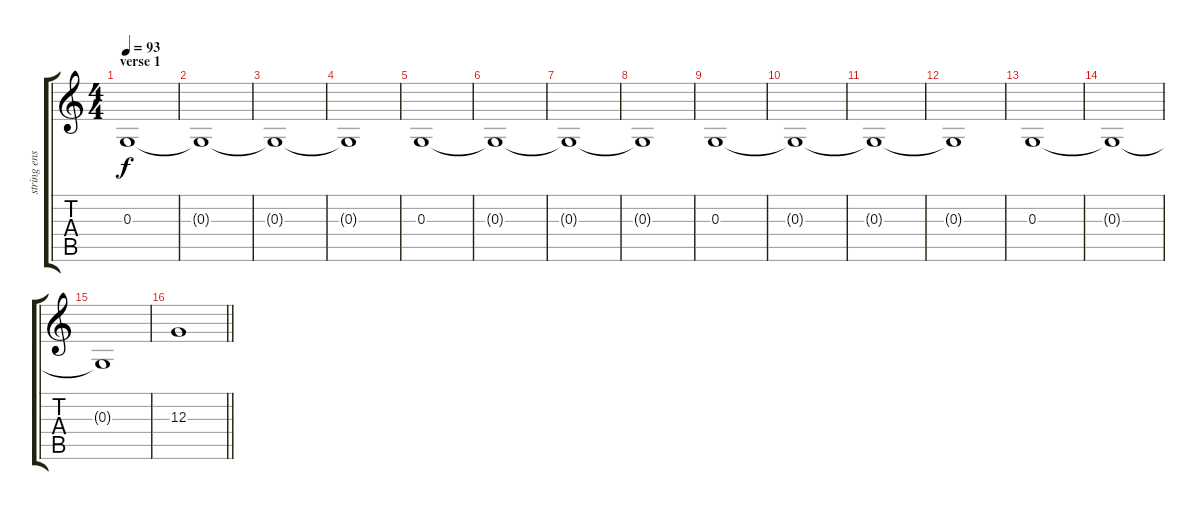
\track ("string ensemble 2" "string ens") {instrument stringensemble1}
\staff {score tabs}
\tuning (E4 B3 G3 D3 A2 E2) {hide}
\ts (4 4)
\section ("" "verse 1")
\tempo 93
\clef g2
\ks c
0.3.1{dy f} |
0.3{t}.1 |
0.3{t}.1 |
0.3{t}.1 |
0.3.1 |
0.3{t}.1 |
0.3{t}.1 |
0.3{t}.1 |
0.3.1 |
0.3{t}.1 |
0.3{t}.1 |
0.3{t}.1 |
0.3.1 |
0.3{t}.1 |
0.3{t}.1 |
\barLineRight lightlight
12.3.1{volume 12}
